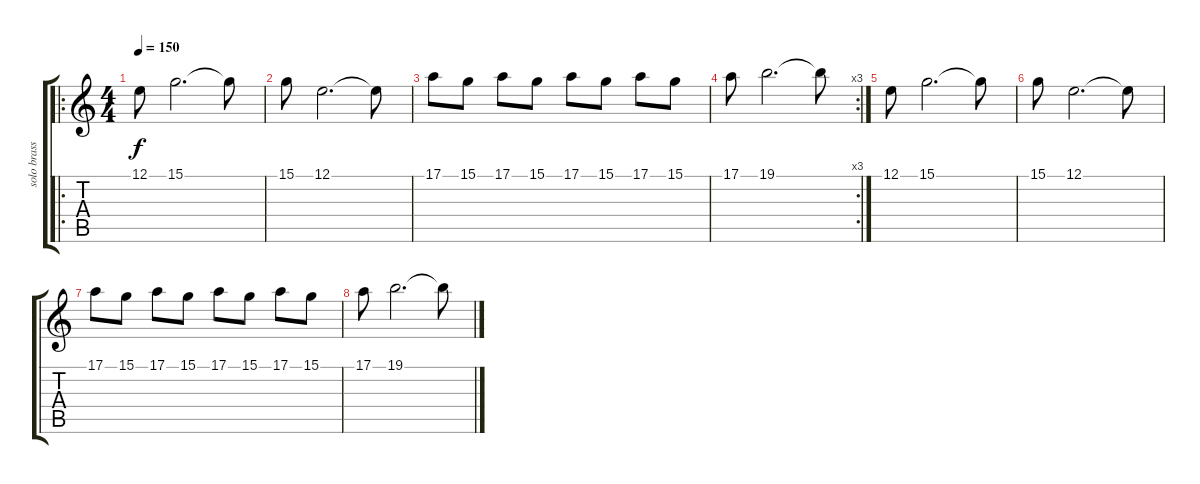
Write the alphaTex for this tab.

\track ("solo brass" "solo brass") {instrument brasssection}
\staff {score tabs}
\tuning (E4 B3 G3 D3 A2 E2) {hide}
\ro
\ts (4 4)
\tempo 150
\clef g2
\ks c
12.1.8{dy f} 15.1.2{d} 15.1{t}.8 |
15.1.8 12.1.2{d} 12.1{t}.8 |
17.1.8 15.1.8 17.1.8 15.1.8 17.1.8 15.1.8 17.1.8 15.1.8 |
\rc 3
17.1.8 19.1.2{d} 19.1{t}.8 |
12.1.8 15.1.2{d} 15.1{t}.8 |
15.1.8 12.1.2{d} 12.1{t}.8 |
17.1.8 15.1.8 17.1.8 15.1.8 17.1.8 15.1.8 17.1.8 15.1.8 |
17.1.8 19.1.2{d} 19.1{t}.8
